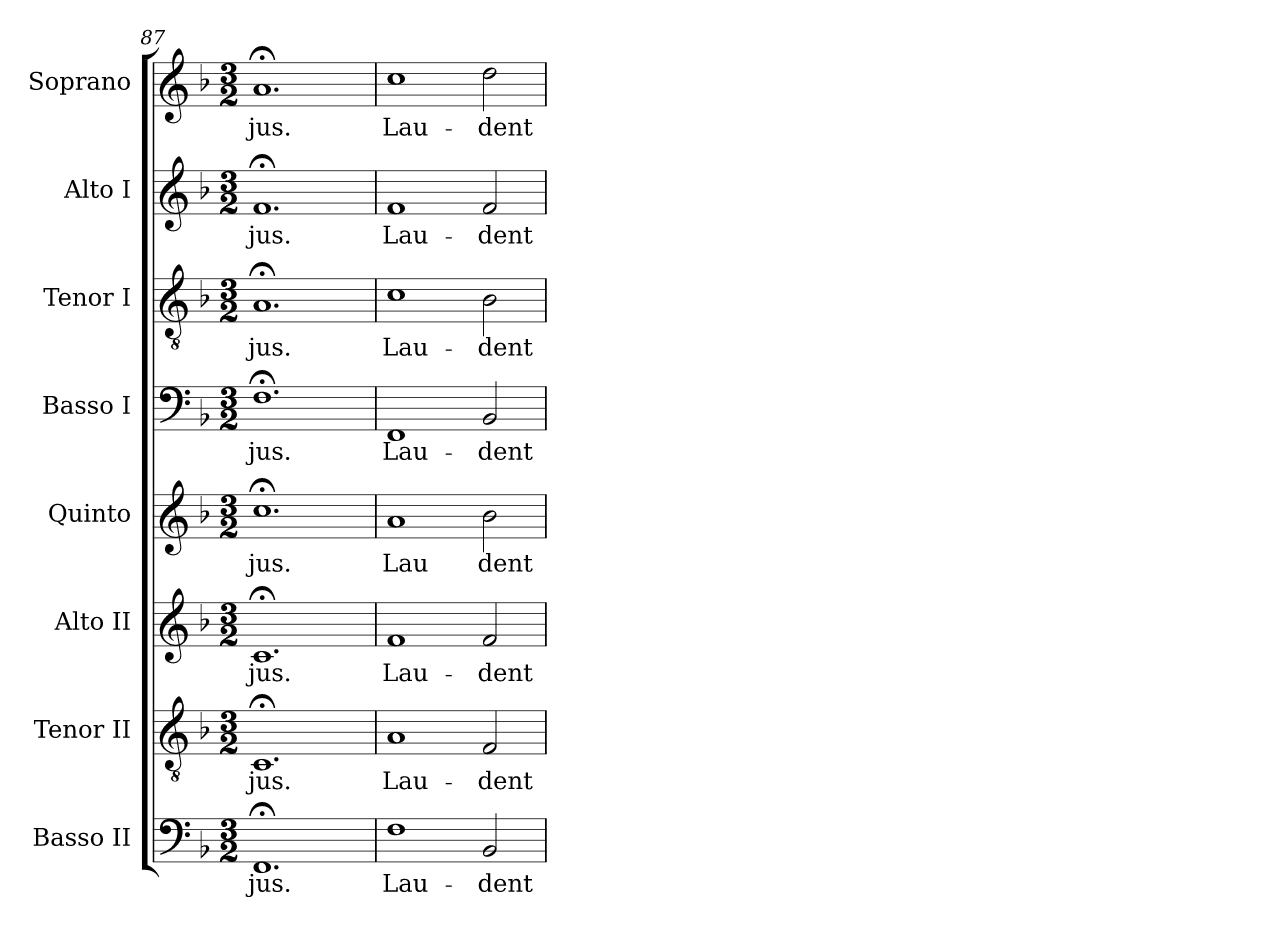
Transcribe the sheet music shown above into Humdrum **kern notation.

**kern	**text	**kern	**text	**kern	**text	**kern	**text	**kern	**text	**kern	**text	**kern	**text	**kern	**text
*part8	*part8	*part7	*part7	*part6	*part6	*part5	*part5	*part4	*part4	*part3	*part3	*part2	*part2	*part1	*part1
*staff8	*staff8	*staff7	*staff7	*staff6	*staff6	*staff5	*staff5	*staff4	*staff4	*staff3	*staff3	*staff2	*staff2	*staff1	*staff1
*I"Basso II	*	*I"Tenor II	*	*I"Alto II	*	*I"Quinto	*	*I"Basso I	*	*I"Tenor I	*	*I"Alto I	*	*I"Soprano	*
*I'B. 2	*	*I'T. 2	*	*I'A. 2	*	*I'Q.	*	*I'B. 1	*	*I'T. 1	*	*I'A. 1	*	*I'S.	*
*clefF4	*	*clefGv2	*	*clefG2	*	*clefG2	*	*clefF4	*	*clefGv2	*	*clefG2	*	*clefG2	*
*	*	*ITrd7c12	*	*	*	*	*	*	*	*ITrd7c12	*	*	*	*	*
*k[b-]	*	*k[b-]	*	*k[b-]	*	*k[b-]	*	*k[b-]	*	*k[b-]	*	*k[b-]	*	*k[b-]	*
*F:	*	*F:	*	*F:	*	*F:	*	*F:	*	*F:	*	*F:	*	*F:	*
*M3/2	*	*M3/2	*	*M3/2	*	*M3/2	*	*M3/2	*	*M3/2	*	*M3/2	*	*M3/2	*
=87	=87	=87	=87	=87	=87	=87	=87	=87	=87	=87	=87	=87	=87	=87	=87
!	!LO:LY:b:color=#000000	!	!	!	!	!	!	!	!	!	!	!	!	!	!
!	!	!	!LO:LY:b:color=#000000	!	!	!	!	!	!	!	!	!	!	!	!
!	!	!	!	!	!LO:LY:b:color=#000000	!	!	!	!	!	!	!	!	!	!
!	!	!	!	!	!	!	!LO:LY:b:color=#000000	!	!	!	!	!	!	!	!
!	!	!	!	!	!	!	!	!	!LO:LY:b:color=#000000	!	!	!	!	!	!
!	!	!	!	!	!	!	!	!	!	!	!LO:LY:b:color=#000000	!	!	!	!
!	!	!	!	!	!	!	!	!	!	!	!	!	!LO:LY:b:color=#000000	!	!
!	!	!	!	!	!	!	!	!	!	!	!	!	!	!	!LO:LY:b:color=#000000
1.FF;i	-jus.	1.CC;i	-jus.	1.c;i	-jus.	1.cc;i	-jus.	1.F;i	-jus.	1.AA;i	-jus.	1.f;i	-jus.	1.a;i	-jus.
=88	=88	=88	=88	=88	=88	=88	=88	=88	=88	=88	=88	=88	=88	=88	=88
!	!LO:LY:b:color=#000000	!	!	!	!	!	!	!	!	!	!	!	!	!	!
!	!	!	!LO:LY:b:color=#000000	!	!	!	!	!	!	!	!	!	!	!	!
!	!	!	!	!	!LO:LY:b:color=#000000	!	!	!	!	!	!	!	!	!	!
!	!	!	!	!	!	!	!LO:LY:b:color=#000000	!	!	!	!	!	!	!	!
!	!	!	!	!	!	!	!	!	!LO:LY:b:color=#000000	!	!	!	!	!	!
!	!	!	!	!	!	!	!	!	!	!	!LO:LY:b:color=#000000	!	!	!	!
!	!	!	!	!	!	!	!	!	!	!	!	!	!LO:LY:b:color=#000000	!	!
!	!	!	!	!	!	!	!	!	!	!	!	!	!	!	!LO:LY:b:color=#000000
1Fi	Lau-	1AAi	Lau-	1fi	Lau-	1ai	Lau	1FFi	Lau-	1Ci	Lau-	1fi	Lau-	1cci	Lau-
!	!LO:LY:b:color=#000000	!	!	!	!	!	!	!	!	!	!	!	!	!	!
!	!	!	!LO:LY:b:color=#000000	!	!	!	!	!	!	!	!	!	!	!	!
!	!	!	!	!	!LO:LY:b:color=#000000	!	!	!	!	!	!	!	!	!	!
!	!	!	!	!	!	!	!LO:LY:b:color=#000000	!	!	!	!	!	!	!	!
!	!	!	!	!	!	!	!	!	!LO:LY:b:color=#000000	!	!	!	!	!	!
!	!	!	!	!	!	!	!	!	!	!	!LO:LY:b:color=#000000	!	!	!	!
!	!	!	!	!	!	!	!	!	!	!	!	!	!LO:LY:b:color=#000000	!	!
!	!	!	!	!	!	!	!	!	!	!	!	!	!	!	!LO:LY:b:color=#000000
2BB-i/	-dent	2FFi/	-dent	2fi/	-dent	2b-i\	dent	2BB-i/	-dent	2BB-i\	-dent	2fi/	-dent	2ddi\	-dent
=	=	=	=	=	=	=	=	=	=	=	=	=	=	=	=
*-	*-	*-	*-	*-	*-	*-	*-	*-	*-	*-	*-	*-	*-	*-	*-
